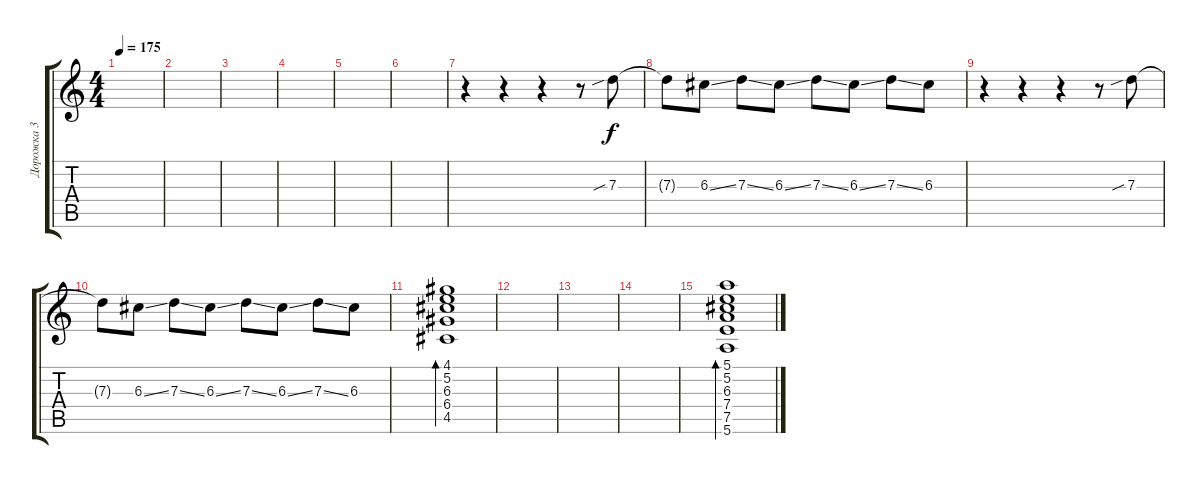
\track ("Дорожка 3" "Дорожка 3") {instrument overdrivenguitar}
\staff {score tabs}
\tuning (E4 B3 G3 D3 A2 E2) {hide}
\ts (4 4)
\tempo 175
\clef g2
\ks c
|
|
|
|
|
|
r.4{volume 13 instrument distortionguitar} r.4 r.4 r.8 7.3{sib}.8 |
7.3{t}.8 6.3{ss}.8 7.3{ss}.8 6.3{ss}.8 7.3{ss}.8 6.3{ss}.8 7.3{ss}.8 6.3.8 |
r.4 r.4 r.4 r.8 7.3{sib}.8 |
7.3{t}.8 6.3{ss}.8 7.3{ss}.8 6.3{ss}.8 7.3{ss}.8 6.3{ss}.8 7.3{ss}.8 6.3.8 |
(4.1 5.2 6.3 6.4 4.5).1{bd 240 volume 10 instrument electricguitarclean} |
|
|
|
(5.1 5.2 6.3 7.4 7.5 5.6).1{bd 240}
